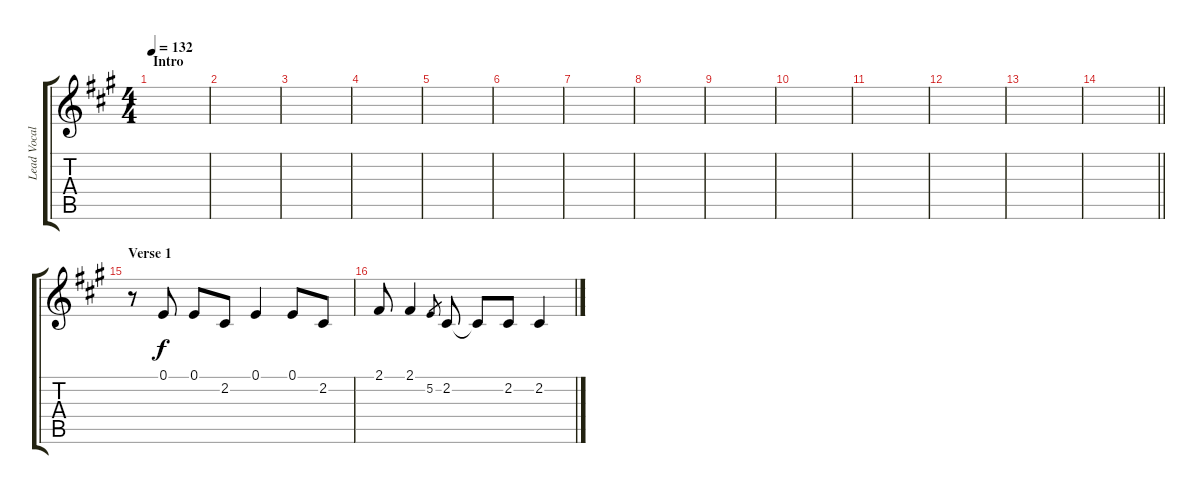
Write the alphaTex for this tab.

\track ("Lead Vocals" "Lead Vocal") {instrument synthvoice}
\staff {score tabs}
\tuning (E4 B3 G3 D3 A2 E2) {hide}
\ts (4 4)
\section ("" "Intro")
\tempo 132
\clef g2
\ks a
|
|
|
|
|
|
\ks f#minor
|
|
|
|
|
|
|
\barLineRight lightlight
|
\section ("" "Verse 1")
r.8 0.1.8 0.1.8 2.2.8 0.1.4 0.1.8 2.2.8 |
2.1.8 2.1.4 5.2.8{gr} 2.2.8 2.2{t}.8 2.2.8 2.2.4
